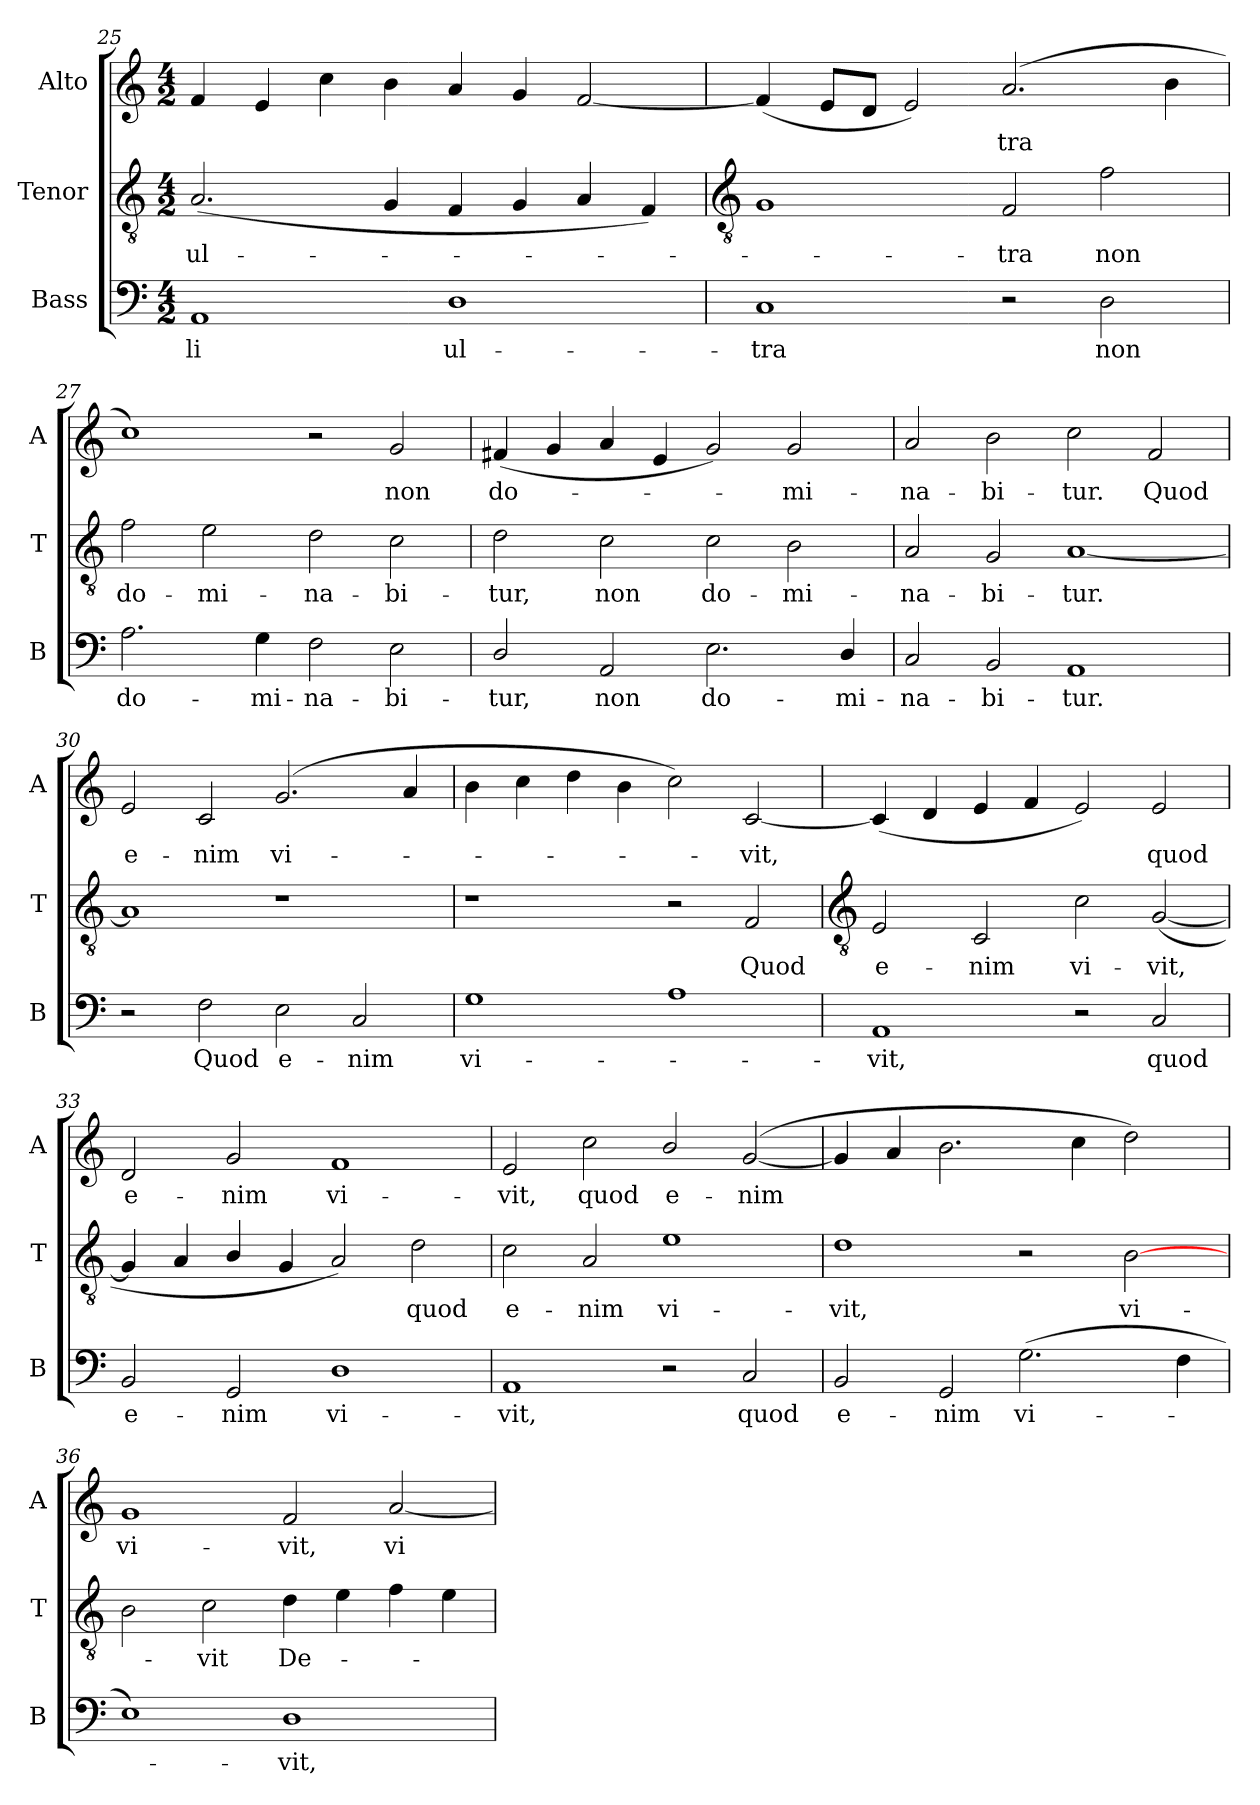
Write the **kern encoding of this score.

**kern	**text	**kern	**text	**kern	**text
*part3	*part3	*part2	*part2	*part1	*part1
*staff3	*staff3	*staff2	*staff2	*staff1	*staff1
*I"Bass	*	*I"Tenor	*	*I"Alto	*
*I'B	*	*I'T	*	*I'A	*
*clefF4	*	*clefGv2	*	*clefG2	*
*k[]	*	*k[]	*	*k[]	*
*C:	*	*C:	*	*C:	*
*M4/2	*	*M4/2	*	*M4/2	*
=25	=25	=25	=25	=25	=25
!	!LO:LY:b	!	!LO:LY:b	!	!
1AA	-li	(<2.A	ul-	4f	.
.	.	.	.	4e	.
.	.	.	.	4cc	.
.	.	4G	.	4b	.
!	!LO:LY:b	!	!	!	!
1D	ul-	4F	.	4a	.
.	.	4G	.	4g	.
.	.	4A	.	[2f	.
.	.	4F)	.	.	.
!!LO:LB:g=z
=26	=26	=26	=26	=26	=26
*	*	*clefGv2	*	*	*
!	!LO:LY:b	!	!	!	!
1C	-tra	1G	.	(<4f]	.
.	.	.	.	8eL	.
.	.	.	.	8dJ	.
.	.	.	.	2e)	.
!	!	!	!LO:LY:b	!	!LO:LY:b
2r	.	2F	tra	(>2.a	tra
!	!LO:LY:b	!	!LO:LY:b	!	!
2D	non	2f	non	.	.
.	.	.	.	4b	.
=27	=27	=27	=27	=27	=27
!	!LO:LY:b	!	!LO:LY:b	!	!
2.A	do-	2f	do-	1cc)	.
!	!	!	!LO:LY:b	!	!
.	.	2e	-mi-	.	.
!	!LO:LY:b	!	!	!	!
4G	-mi-	.	.	.	.
!	!LO:LY:b	!	!LO:LY:b	!	!
2F	-na-	2d	-na-	2r	.
!	!LO:LY:b	!	!LO:LY:b	!	!LO:LY:b
2E	-bi-	2c	-bi-	2g	non
=28	=28	=28	=28	=28	=28
!	!LO:LY:b	!	!LO:LY:b	!	!LO:LY:b
2D/	-tur,	2d	-tur,	(<4f#X	do-
.	.	.	.	4g	.
!	!LO:LY:b	!	!LO:LY:b	!	!
2AA	non	2c	non	4a	.
.	.	.	.	4e	.
!	!LO:LY:b	!	!LO:LY:b	!	!
2.E	do-	2c	do-	2g)	.
!	!	!	!LO:LY:b	!	!LO:LY:b
.	.	2B	-mi-	2g	mi-
!	!LO:LY:b	!	!	!	!
4D/	-mi-	.	.	.	.
=29	=29	=29	=29	=29	=29
!	!LO:LY:b	!	!LO:LY:b	!	!LO:LY:b
2C	-na-	2A	-na-	2a	-na-
!	!LO:LY:b	!	!LO:LY:b	!	!LO:LY:b
2BB	-bi-	2G	-bi-	2b	-bi-
!	!LO:LY:b	!	!LO:LY:b	!	!LO:LY:b
1AA	-tur.	[1A	-tur.	2cc	-tur.
!	!	!	!	!	!LO:LY:b
.	.	.	.	2f	Quod
=30	=30	=30	=30	=30	=30
!	!	!	!	!	!LO:LY:b
2r	.	1A]	.	2e	e-
!	!LO:LY:b	!	!	!	!LO:LY:b
2F	Quod	.	.	2c	-nim
!	!LO:LY:b	!	!	!	!LO:LY:b
2E	e-	1r	.	(<2.g	vi-
!	!LO:LY:b	!	!	!	!
2C	-nim	.	.	.	.
.	.	.	.	4a	.
=31	=31	=31	=31	=31	=31
!	!LO:LY:b	!	!	!	!
1G	vi-	1r	.	4b	.
.	.	.	.	4cc	.
.	.	.	.	4dd	.
.	.	.	.	4b	.
1A	.	2r	.	2cc)	.
!	!	!	!LO:LY:b	!	!LO:LY:b
.	.	2F	Quod	[2c	vit,
!!LO:LB:g=z
=32	=32	=32	=32	=32	=32
*	*	*clefGv2	*	*	*
!	!LO:LY:b	!	!LO:LY:b	!	!
1AA	-vit,	2E	e-	(<4c]	.
.	.	.	.	4d	.
!	!	!	!LO:LY:b	!	!
.	.	2C	-nim	4e	.
.	.	.	.	4f	.
!	!	!	!LO:LY:b	!	!
2r	.	2c	vi-	2e)	.
!	!LO:LY:b	!	!LO:LY:b	!	!LO:LY:b
2C	quod	(<[2G	-vit,	2e	quod
=33	=33	=33	=33	=33	=33
!	!LO:LY:b	!	!	!	!LO:LY:b
2BB	e-	4G]	.	2d	e-
.	.	4A	.	.	.
!	!LO:LY:b	!	!	!	!LO:LY:b
2GG	-nim	4B/	.	2g	-nim
.	.	4G	.	.	.
!	!LO:LY:b	!	!	!	!LO:LY:b
1D	vi-	2A)	.	1f	vi-
!	!	!	!LO:LY:b	!	!
.	.	2d	quod	.	.
=34	=34	=34	=34	=34	=34
!	!LO:LY:b	!	!LO:LY:b	!	!LO:LY:b
1AA	-vit,	2c	e-	2e	-vit,
!	!	!	!LO:LY:b	!	!LO:LY:b
.	.	2A	-nim	2cc	quod
!	!	!	!LO:LY:b	!	!LO:LY:b
2r	.	1e	vi-	2b/	e-
!	!LO:LY:b	!	!	!	!LO:LY:b
2C	quod	.	.	(<[2g	-nim
=35	=35	=35	=35	=35	=35
!	!LO:LY:b	!	!LO:LY:b	!	!
2BB	e-	1d	-vit,	4g]	.
.	.	.	.	4a	.
!	!LO:LY:b	!	!	!	!
2GG	-nim	.	.	2.b	.
!	!LO:LY:b	!	!	!	!
(>2.G	vi-	2r	.	.	.
.	.	.	.	4cc	.
!	!	!	!LO:LY:b	!	!
.	.	[2B	vi-	2dd)	.
4F	.	.	.	.	.
=36	=36	=36	=36	=36	=36
!	!	!	!	!	!LO:LY:b
1E)	.	2B	.	1g	vi-
!	!	!	!LO:LY:b	!	!
.	.	2c	vit	.	.
!	!LO:LY:b	!	!LO:LY:b	!	!LO:LY:b
1D	vit,	4d	De-	2f	-vit,
.	.	4e	.	.	.
!	!	!	!	!	!LO:LY:b
.	.	4f	.	[2a	vi-
.	.	4e	.	.	.
=	=	=	=	=	=
*-	*-	*-	*-	*-	*-
